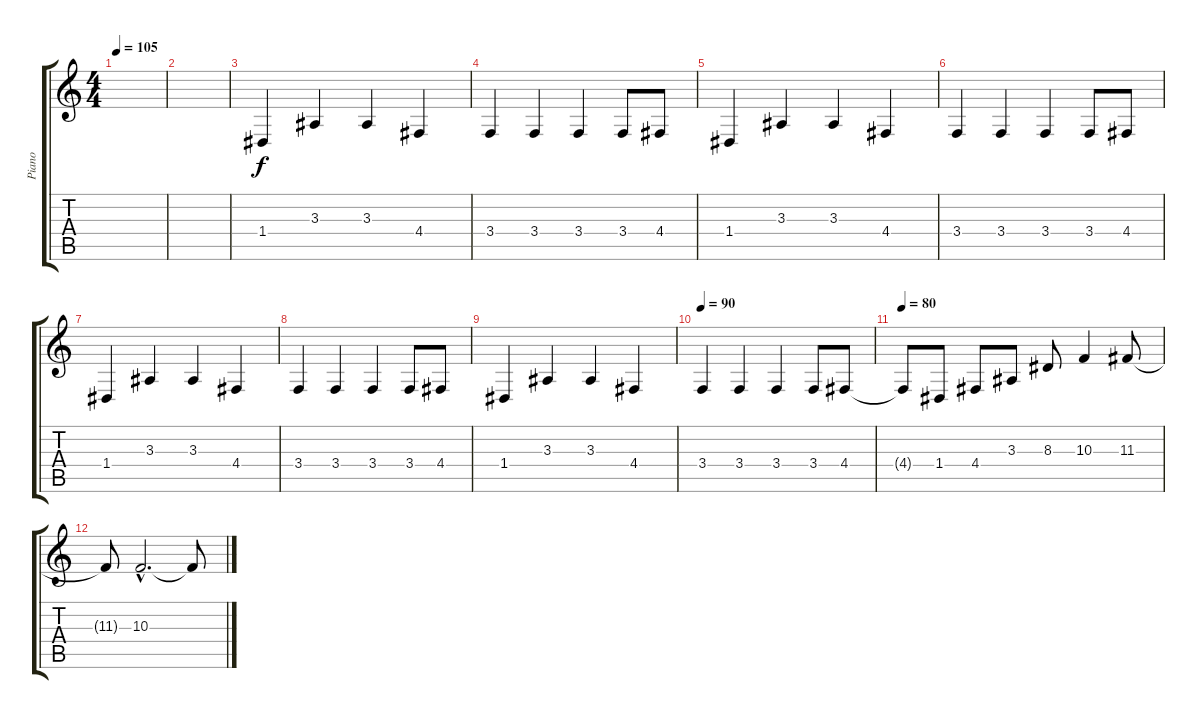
\track ("Piano" "Piano") {instrument electricpiano2}
\staff {score tabs}
\tuning (E4 B3 G3 D3 A2 E2) {hide}
\ts (4 4)
\tempo 105
\clef g2
\ks c
|
|
1.4.4 3.3.4 3.3.4 4.4.4 |
3.4.4 3.4.4 3.4.4 3.4.8 4.4.8 |
1.4.4 3.3.4 3.3.4 4.4.4 |
3.4.4 3.4.4 3.4.4 3.4.8 4.4.8 |
1.4.4 3.3.4 3.3.4 4.4.4 |
3.4.4 3.4.4 3.4.4 3.4.8 4.4.8 |
1.4.4 3.3.4 3.3.4 4.4.4 |
\tempo 90
3.4.4 3.4.4 3.4.4 3.4.8 4.4.8 |
\tempo 80
4.4{t}.8 1.4.8 4.4.8 3.3.8 8.3.8 10.3.4 11.3.8 |
11.3{t}.8 10.3{hac}.2{d} 10.3{t}.8
